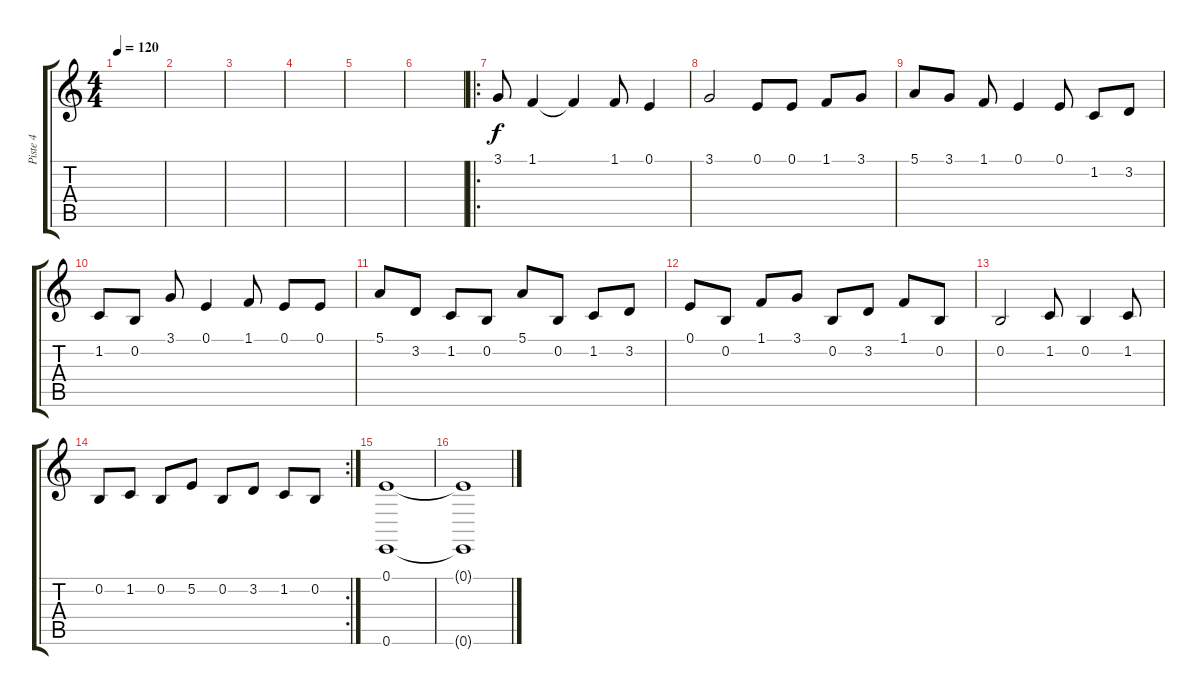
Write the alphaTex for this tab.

\track ("Piste 4" "Piste 4") {instrument acousticgrandpiano}
\staff {score tabs}
\tuning (E4 B3 G3 D3 A2 E2) {hide}
\ts (4 4)
\tempo 120
\clef g2
\ks c
|
|
|
|
|
|
\ro
3.1.8 1.1.4 1.1{t}.4 1.1.8 0.1.4 |
3.1.2 0.1.8 0.1.8 1.1.8 3.1.8 |
5.1.8 3.1.8 1.1.8 0.1.4 0.1.8 1.2.8 3.2.8 |
1.2.8 0.2.8 3.1.8 0.1.4 1.1.8 0.1.8 0.1.8 |
5.1.8 3.2.8 1.2.8 0.2.8 5.1.8 0.2.8 1.2.8 3.2.8 |
0.1.8 0.2.8 1.1.8 3.1.8 0.2.8 3.2.8 1.1.8 0.2.8 |
0.2.2 1.2.8 0.2.4 1.2.8 |
\rc 2
0.2.8 1.2.8 0.2.8 5.2.8 0.2.8 3.2.8 1.2.8 0.2.8 |
(0.1 0.6).1 |
(0.1{t} 0.6{t}).1
